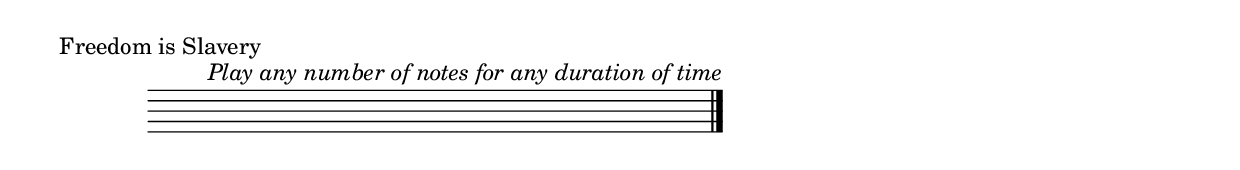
\version "2.18.2"

%2020.05.22

\score{
  \new PianoStaff <<
    \new Staff = "single" {
      \omit Staff.TimeSignature
      \relative c {
      		\override Staff.Clef.color = #white
		\override Staff.Clef.layer = #-1
      		s1^\markup { \italic "Play any number of notes for any duration of time" } \bar "|."
		
      }

    }
  >>
  \header {
    piece = "Freedom is Slavery"
  }

  \layout { }
  \midi { }

}